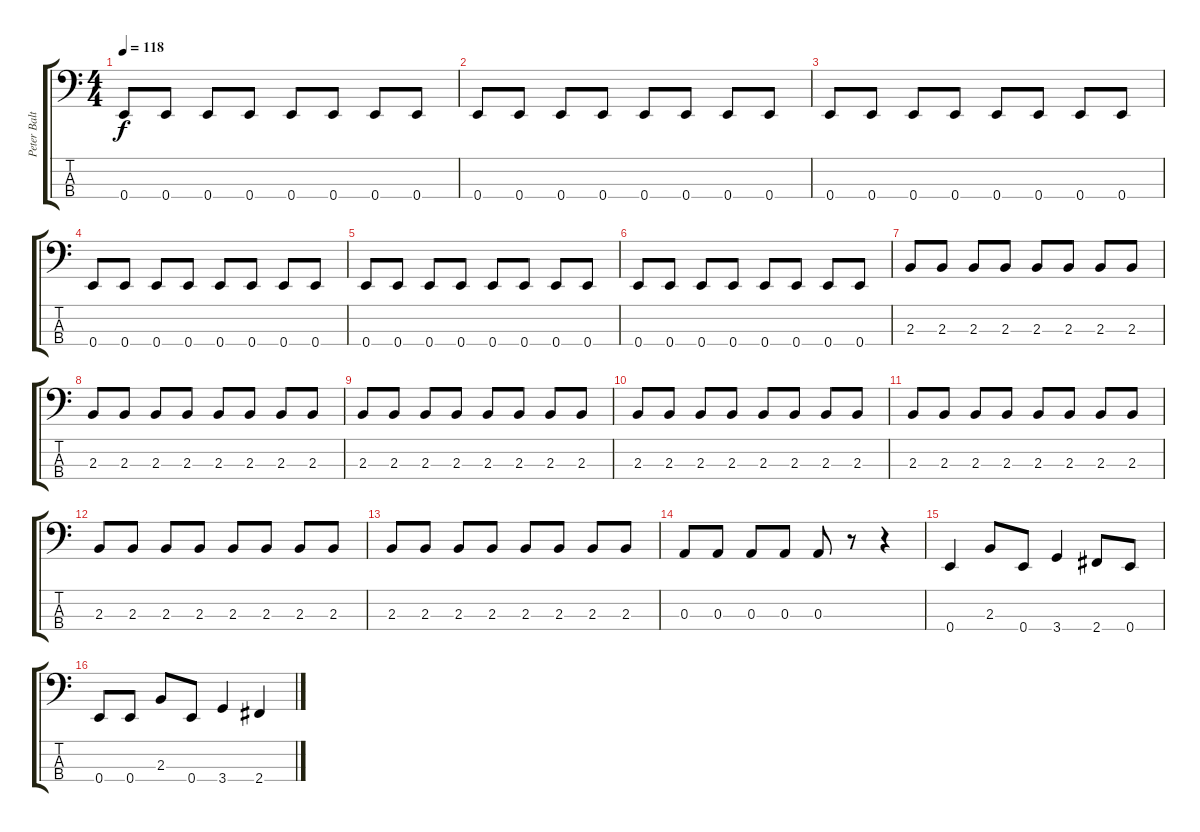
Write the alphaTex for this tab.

\track ("Peter Baltes" "Peter Balt") {instrument electricbassfinger}
\staff {score tabs}
\tuning (G2 D2 A1 E1) {hide}
\ts (4 4)
\tempo 118
\clef f4
\ks c
0.4.8{dy f} 0.4.8 0.4.8 0.4.8 0.4.8 0.4.8 0.4.8 0.4.8 |
0.4.8 0.4.8 0.4.8 0.4.8 0.4.8 0.4.8 0.4.8 0.4.8 |
0.4.8 0.4.8 0.4.8 0.4.8 0.4.8 0.4.8 0.4.8 0.4.8 |
0.4.8 0.4.8 0.4.8 0.4.8 0.4.8 0.4.8 0.4.8 0.4.8 |
0.4.8 0.4.8 0.4.8 0.4.8 0.4.8 0.4.8 0.4.8 0.4.8 |
0.4.8 0.4.8 0.4.8 0.4.8 0.4.8 0.4.8 0.4.8 0.4.8 |
2.3.8 2.3.8 2.3.8 2.3.8 2.3.8 2.3.8 2.3.8 2.3.8 |
2.3.8 2.3.8 2.3.8 2.3.8 2.3.8 2.3.8 2.3.8 2.3.8 |
2.3.8 2.3.8 2.3.8 2.3.8 2.3.8 2.3.8 2.3.8 2.3.8 |
2.3.8 2.3.8 2.3.8 2.3.8 2.3.8 2.3.8 2.3.8 2.3.8 |
2.3.8 2.3.8 2.3.8 2.3.8 2.3.8 2.3.8 2.3.8 2.3.8 |
2.3.8 2.3.8 2.3.8 2.3.8 2.3.8 2.3.8 2.3.8 2.3.8 |
2.3.8 2.3.8 2.3.8 2.3.8 2.3.8 2.3.8 2.3.8 2.3.8 |
0.3.8 0.3.8 0.3.8 0.3.8 0.3.8 r.8 r.4 |
0.4.4 2.3.8 0.4.8 3.4.4 2.4.8 0.4.8 |
0.4.8 0.4.8 2.3.8 0.4.8 3.4.4 2.4.4
